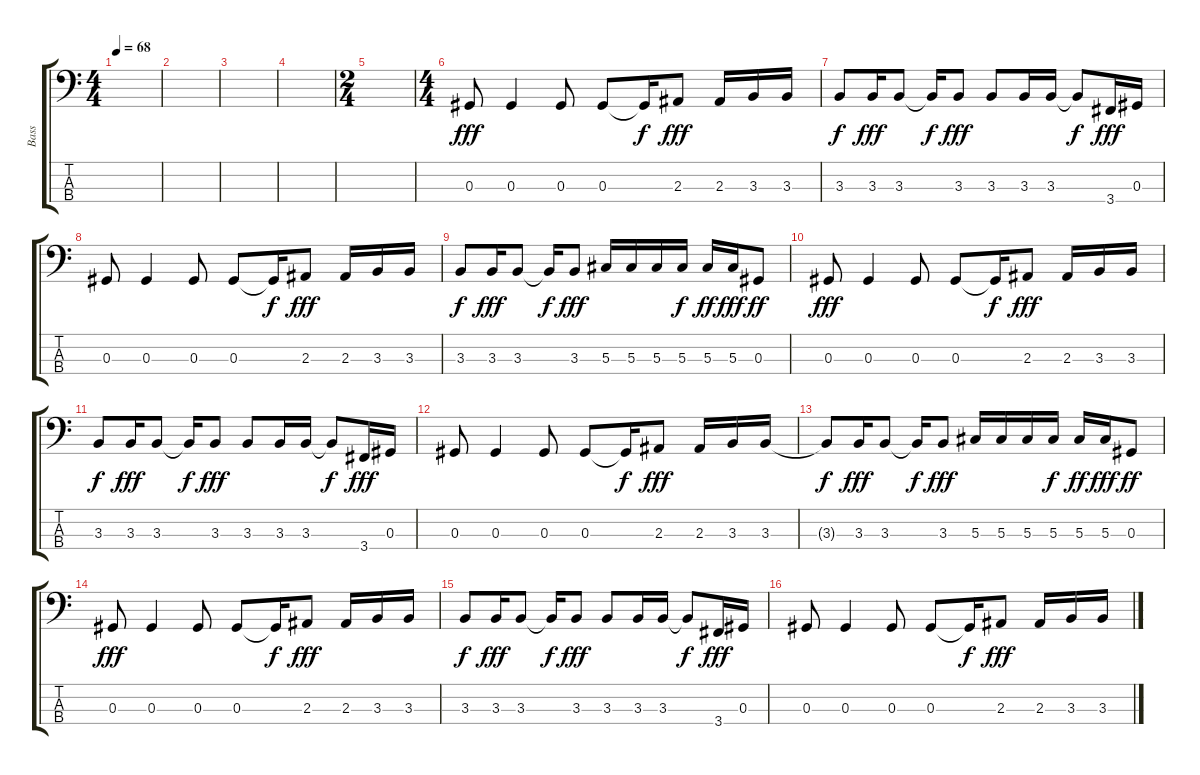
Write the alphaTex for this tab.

\track ("Bass" "Bass") {instrument electricbassfinger}
\staff {score tabs}
\tuning (Gb2 Db2 Ab1 Eb1) {hide}
\ts (4 4)
\tempo 68
\clef f4
\ks c
|
|
|
|
\ts (2 4)
|
\ts (4 4)
0.3.8{dy fff} 0.3.4 0.3.8 0.3.8 0.3{t}.16{dy f} 2.3.8{dy fff} 2.3.16 3.3.16 3.3.16 |
3.3.8{dy f} 3.3.16{dy fff} 3.3.8 3.3{t}.16{dy f} 3.3.8{dy fff} 3.3.8 3.3.16 3.3.16 3.3{t}.8{dy f} 3.4.16{dy fff} 0.3.16 |
0.3.8 0.3.4 0.3.8 0.3.8 0.3{t}.16{dy f} 2.3.8{dy fff} 2.3.16 3.3.16 3.3.16 |
3.3.8{dy f} 3.3.16{dy fff} 3.3.8 3.3{t}.16{dy f} 3.3.8{dy fff} 5.3.16 5.3.16 5.3.16 5.3.16{dy f} 5.3.16{dy ff} 5.3.16{dy fff} 0.3.8{dy ff} |
0.3.8{dy fff} 0.3.4 0.3.8 0.3.8 0.3{t}.16{dy f} 2.3.8{dy fff} 2.3.16 3.3.16 3.3.16 |
3.3.8{dy f} 3.3.16{dy fff} 3.3.8 3.3{t}.16{dy f} 3.3.8{dy fff} 3.3.8 3.3.16 3.3.16 3.3{t}.8{dy f} 3.4.16{dy fff} 0.3.16 |
0.3.8 0.3.4 0.3.8 0.3.8 0.3{t}.16{dy f} 2.3.8{dy fff} 2.3.16 3.3.16 3.3.16 |
3.3{t}.8{dy f} 3.3.16{dy fff} 3.3.8 3.3{t}.16{dy f} 3.3.8{dy fff} 5.3.16 5.3.16 5.3.16 5.3.16{dy f} 5.3.16{dy ff} 5.3.16{dy fff} 0.3.8{dy ff} |
0.3.8{dy fff} 0.3.4 0.3.8 0.3.8 0.3{t}.16{dy f} 2.3.8{dy fff} 2.3.16 3.3.16 3.3.16 |
3.3.8{dy f} 3.3.16{dy fff} 3.3.8 3.3{t}.16{dy f} 3.3.8{dy fff} 3.3.8 3.3.16 3.3.16 3.3{t}.8{dy f} 3.4.16{dy fff} 0.3.16 |
0.3.8 0.3.4 0.3.8 0.3.8 0.3{t}.16{dy f} 2.3.8{dy fff} 2.3.16 3.3.16 3.3.16
